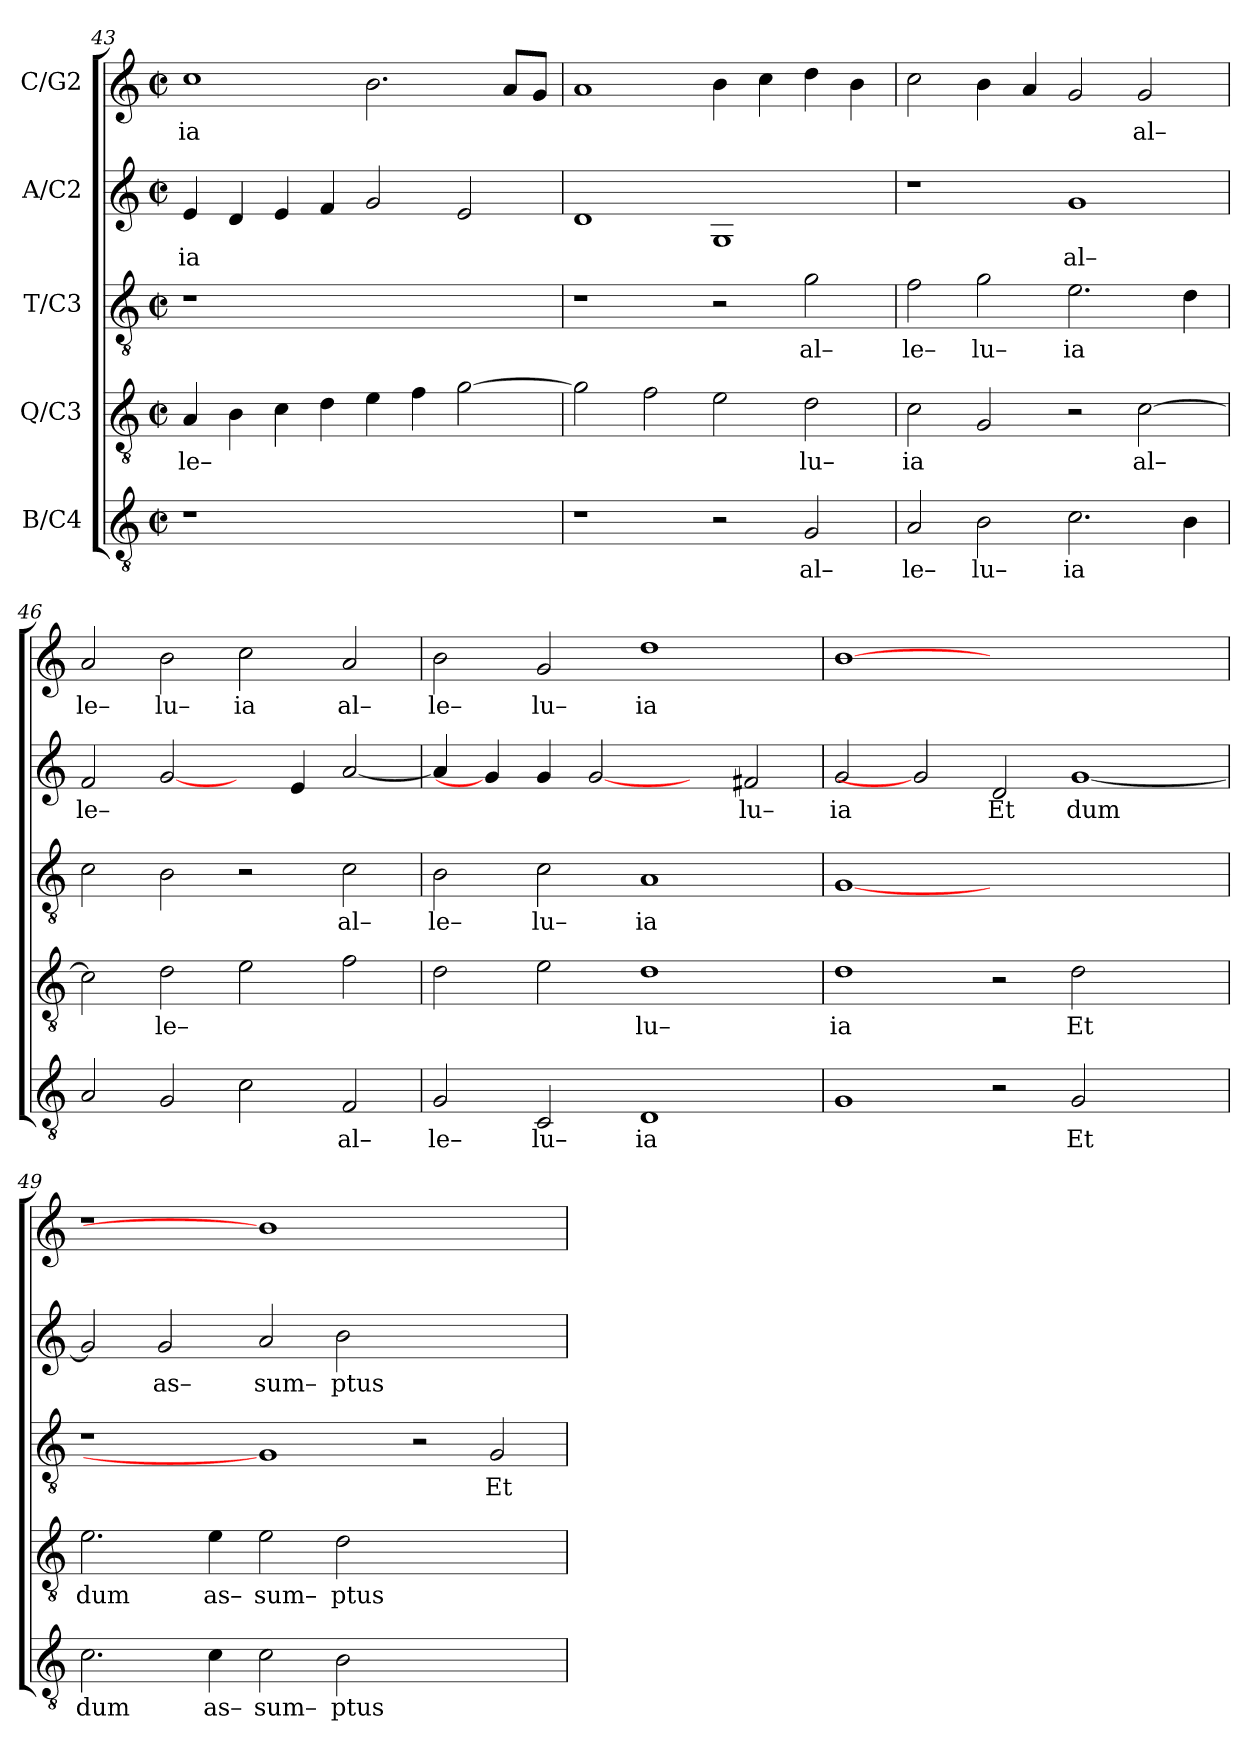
**kern	**text	**kern	**text	**kern	**text	**kern	**text	**kern	**text
*part5	*part5	*part4	*part4	*part3	*part3	*part2	*part2	*part1	*part1
*staff5	*staff5	*staff4	*staff4	*staff3	*staff3	*staff2	*staff2	*staff1	*staff1
*I"B/C4	*	*I"Q/C3	*	*I"T/C3	*	*I"A/C2	*	*I"C/G2	*
*clefGv2	*	*clefGv2	*	*clefGv2	*	*clefG2	*	*clefG2	*
*k[]	*	*k[]	*	*k[]	*	*k[]	*	*k[]	*
*C:	*	*C:	*	*C:	*	*C:	*	*C:	*
*M2/2	*	*M2/2	*	*M2/2	*	*M2/2	*	*M2/2	*
*met(c|)	*	*met(c|)	*	*met(c|)	*	*met(c|)	*	*met(c|)	*
=43	=43	=43	=43	=43	=43	=43	=43	=43	=43
!	!	!	!LO:LY:b	!	!	!	!LO:LY:b	!	!LO:LY:b
1r	.	4A/	le–	1r	.	4e/	ia	1cc	ia
.	.	4B\	.	.	.	4d/	.	.	.
.	.	4c\	.	.	.	4e/	.	.	.
.	.	4d\	.	.	.	4f/	.	.	.
1ryy	.	4e\	.	1ryy	.	2g/	.	2.b\	.
.	.	4f\	.	.	.	.	.	.	.
.	.	[2g\	.	.	.	2e/	.	.	.
.	.	.	.	.	.	.	.	8a/L	.
.	.	.	.	.	.	.	.	8g/J	.
=44	=44	=44	=44	=44	=44	=44	=44	=44	=44
1r	.	2g\]	.	1r	.	1d	.	1a	.
.	.	2f\	.	.	.	.	.	.	.
2r	.	2e\	.	2r	.	1G	.	4b\	.
.	.	.	.	.	.	.	.	4cc\	.
!	!LO:LY:b	!	!LO:LY:b	!	!LO:LY:b	!	!	!	!
2G/	al–	2d\	lu–	2g\	al–	.	.	4dd\	.
.	.	.	.	.	.	.	.	4b\	.
!!LO:PB:g=z
=45	=45	=45	=45	=45	=45	=45	=45	=45	=45
!	!LO:LY:b	!	!LO:LY:b	!	!LO:LY:b	!	!	!	!
2A/	le–	2c\	ia	2f\	le–	1r	.	2cc\	.
!	!LO:LY:b	!	!	!	!LO:LY:b	!	!	!	!
2B\	lu–	2G/	.	2g\	lu–	.	.	4b\	.
.	.	.	.	.	.	.	.	4a/	.
!	!LO:LY:b	!	!	!	!LO:LY:b	!	!LO:LY:b	!	!
2.c\	ia	2r	.	2.e\	ia	1g	al–	2g/	.
!	!	!	!LO:LY:b	!	!	!	!	!	!LO:LY:b
.	.	[2c\	al–	.	.	.	.	2g/	al–
4B\	.	.	.	4d\	.	.	.	.	.
=46	=46	=46	=46	=46	=46	=46	=46	=46	=46
!	!	!	!	!	!	!	!LO:LY:b	!	!LO:LY:b
2A/	.	2c\]	.	2c\	.	2f/	le–	2a/	le–
!	!	!	!LO:LY:b	!	!	!	!	!	!LO:LY:b
2G/	.	2d\	le–	2B\	.	[2g/	.	2b\	lu–
!	!	!	!	!	!	!	!	!	!LO:LY:b
2c\	.	2e\	.	2r	.	4ryy	.	2cc\	ia
.	.	.	.	.	.	4e/	.	.	.
!	!LO:LY:b	!	!	!	!LO:LY:b	!	!	!	!LO:LY:b
2F/	al–	2f\	.	2c\	al–	[2a/	.	2a/	al–
=47	=47	=47	=47	=47	=47	=47	=47	=47	=47
!	!LO:LY:b	!	!	!	!LO:LY:b	!	!	!	!LO:LY:b
2G/	le–	2d\	.	2B\	le–	4a/]	.	2b\	le–
.	.	.	.	.	.	4g/]	.	.	.
!	!LO:LY:b	!	!	!	!LO:LY:b	!	!	!	!LO:LY:b
2C/	lu–	2e\	.	2c\	lu–	4g/	.	2g/	lu–
.	.	.	.	.	.	[2g	.	.	.
!	!LO:LY:b	!	!LO:LY:b	!	!LO:LY:b	!	!	!	!LO:LY:b
1D	ia	1d	lu–	1A	ia	.	.	1dd	ia
.	.	.	.	.	.	4ryy	.	.	.
!	!	!	!	!	!	!	!LO:LY:b	!	!
.	.	.	.	.	.	2f#/	lu–	.	.
=48	=48	=48	=48	=48	=48	=48	=48	=48	=48
!	!	!	!LO:LY:b	!	!	!	!LO:LY:b	!	!
1G	.	1d	ia	[1G	.	2g/	ia	[1b	.
.	.	.	.	.	.	2g]	.	.	.
!	!	!	!	!	!	!	!LO:LY:b	!	!
2r	.	2r	.	1.ryy	.	2d/	Et	1.ryy	.
!	!LO:LY:b	!	!LO:LY:b	!	!	!	!LO:LY:b	!	!
2G/	Et	2d\	Et	.	.	[1g	dum	.	.
2ryy	.	2ryy	.	.	.	.	.	.	.
=49	=49	=49	=49	=49	=49	=49	=49	=49	=49
!	!LO:LY:b	!	!LO:LY:b	!	!	!	!	!	!
2.c\	dum	2.e\	dum	1r	.	2g/]	.	1r	.
!	!	!	!	!	!	!	!LO:LY:b	!	!
.	.	.	.	.	.	2g/	as–	.	.
!	!LO:LY:b	!	!LO:LY:b	!	!	!	!	!	!
4c\	as–	4e\	as–	.	.	.	.	.	.
!	!LO:LY:b	!	!LO:LY:b	!	!	!	!LO:LY:b	!	!
2c\	sum–	2e\	sum–	1G]	.	2a/	sum–	1b]	.
!	!LO:LY:b	!	!LO:LY:b	!	!	!	!LO:LY:b	!	!
2B\	ptus	2d\	ptus	.	.	2b\	ptus	.	.
1ryy	.	1ryy	.	2r	.	1ryy	.	1ryy	.
!	!	!	!	!	!LO:LY:b	!	!	!	!
.	.	.	.	2G/	Et	.	.	.	.
=	=	=	=	=	=	=	=	=	=
*-	*-	*-	*-	*-	*-	*-	*-	*-	*-
